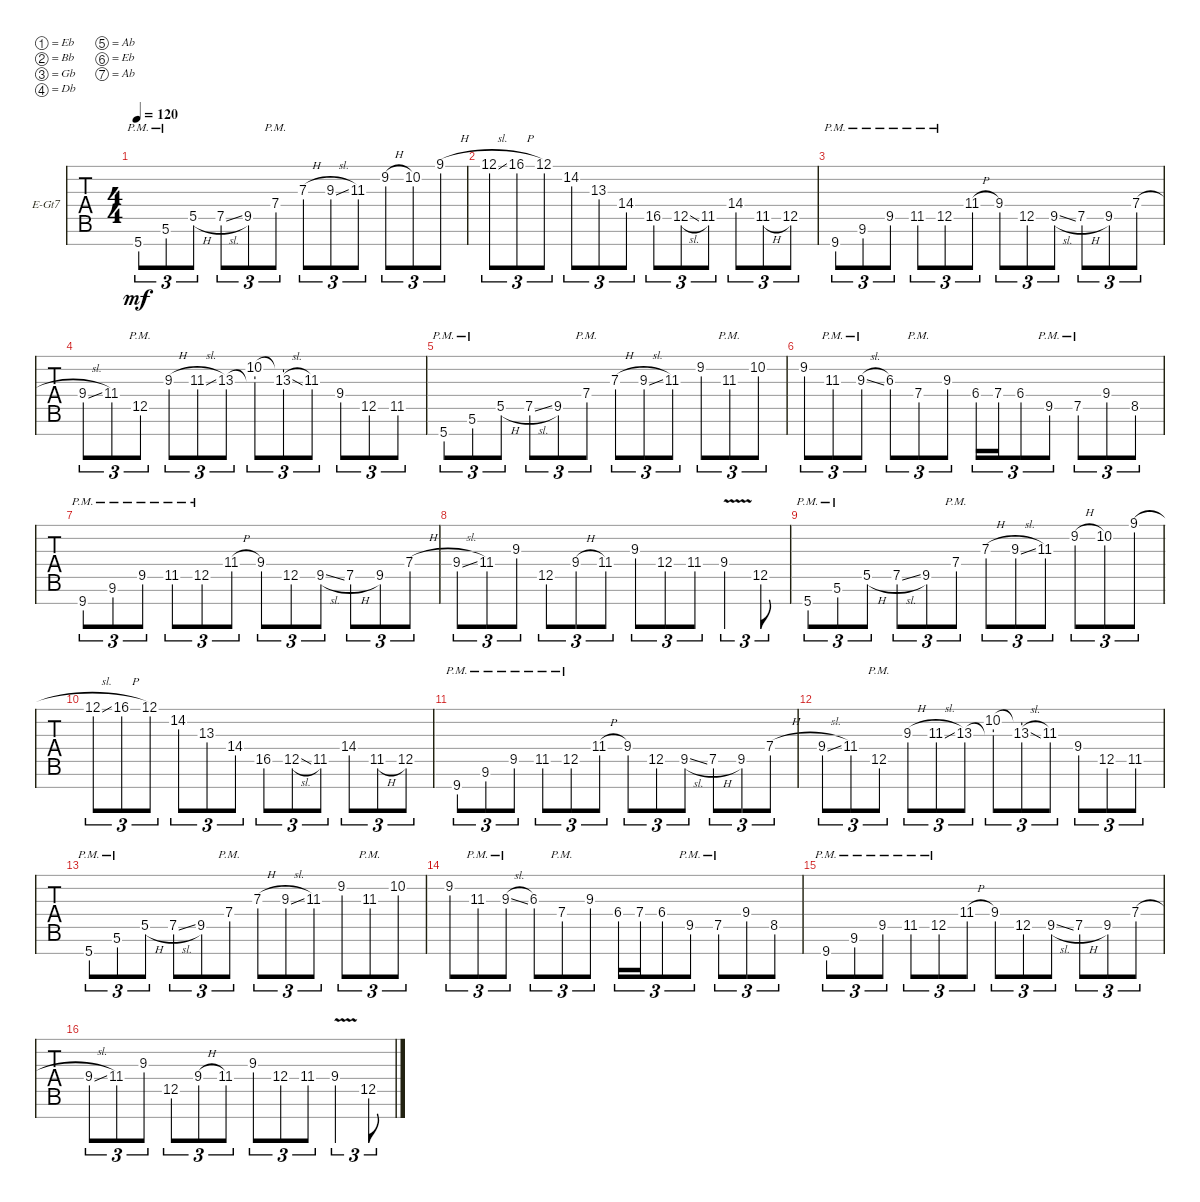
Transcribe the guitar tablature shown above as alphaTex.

\defaultSystemsLayout 4
\bracketExtendMode groupsimilarinstruments
\firstSystemTrackNameOrientation horizontal
\otherSystemsTrackNameOrientation horizontal
\track ("Aaron Lead" "E-Gt7") {instrument distortionguitar}
\staff {tabs}
\tuning (Eb4 Bb3 Gb3 Db3 Ab2 Eb2 Ab1)
\ts (4 4)
\tempo 120
\clef g2
\ks c
5.7{pm}.8{tu (3 2) dy mf} 5.6{pm}.8{tu (3 2)} 5.5{h}.8{tu (3 2)} 7.5{sl}.8{tu (3 2)} 9.5.8{tu (3 2)} 7.4{pm}.8{tu (3 2)} 7.3{h}.8{tu (3 2)} 9.3{sl}.8{tu (3 2)} 11.3.8{tu (3 2)} 9.2{h}.8{tu (3 2)} 10.2.8{tu (3 2)} 9.1{h}.8{tu (3 2)} |
12.1{sl}.8{tu (3 2)} 16.1{h}.8{tu (3 2)} 12.1.8{tu (3 2)} 14.2.8{tu (3 2)} 13.3.8{tu (3 2)} 14.4.8{tu (3 2)} 16.5.8{tu (3 2)} 12.5{sl}.8{tu (3 2)} 11.5.8{tu (3 2)} 14.4.8{tu (3 2)} 11.5{h}.8{tu (3 2)} 12.5.8{tu (3 2)} |
9.7{pm}.8{tu (3 2)} 9.6{pm}.8{tu (3 2)} 9.5{pm}.8{tu (3 2)} 11.5{pm}.8{tu (3 2)} 12.5{pm}.8{tu (3 2)} 11.4{h}.8{tu (3 2)} 9.4.8{tu (3 2)} 12.5.8{tu (3 2)} 9.5{sl}.8{tu (3 2)} 7.5{h}.8{tu (3 2)} 9.5.8{tu (3 2)} 7.4{h}.8{tu (3 2)} |
9.4{sl}.8{tu (3 2)} 11.4.8{tu (3 2)} 12.5{pm}.8{tu (3 2)} 9.3{h}.8{tu (3 2)} 11.3{sl}.8{tu (3 2)} 13.3.8{tu (3 2)} (10.2 13.3{t}).8{tu (3 2)} (13.3{sl} 10.2{t}).8{tu (3 2)} 11.3.8{tu (3 2)} 9.4.8{tu (3 2)} 12.5.8{tu (3 2)} 11.5.8{tu (3 2)} |
5.7{pm}.8{tu (3 2)} 5.6{pm}.8{tu (3 2)} 5.5{h}.8{tu (3 2)} 7.5{sl}.8{tu (3 2)} 9.5.8{tu (3 2)} 7.4{pm}.8{tu (3 2)} 7.3{h}.8{tu (3 2)} 9.3{sl}.8{tu (3 2)} 11.3.8{tu (3 2)} 9.2.8{tu (3 2)} 11.3{pm}.8{tu (3 2)} 10.2.8{tu (3 2)} |
9.2.8{tu (3 2)} 11.3{pm}.8{tu (3 2)} 9.3{sl pm}.8{tu (3 2)} 6.3.8{tu (3 2)} 7.4{pm}.8{tu (3 2)} 9.3.8{tu (3 2)} 6.4.16{tu (3 2)} 7.4.16{tu (3 2)} 6.4.8{tu (3 2)} 9.5{pm}.8{tu (3 2)} 7.5{pm}.8{tu (3 2)} 9.4.8{tu (3 2)} 8.5.8{tu (3 2)} |
9.7{pm}.8{tu (3 2)} 9.6{pm}.8{tu (3 2)} 9.5{pm}.8{tu (3 2)} 11.5{pm}.8{tu (3 2)} 12.5{pm}.8{tu (3 2)} 11.4{h}.8{tu (3 2)} 9.4.8{tu (3 2)} 12.5.8{tu (3 2)} 9.5{sl}.8{tu (3 2)} 7.5{h}.8{tu (3 2)} 9.5.8{tu (3 2)} 7.4{h}.8{tu (3 2)} |
9.4{sl}.8{tu (3 2)} 11.4.8{tu (3 2)} 9.3.8{tu (3 2)} 12.5.8{tu (3 2)} 9.4{h}.8{tu (3 2)} 11.4.8{tu (3 2)} 9.3.8{tu (3 2)} 12.4.8{tu (3 2)} 11.4.8{tu (3 2)} 9.4{v}.4{tu (3 2)} 12.5.8{tu (3 2)} |
5.7{pm}.8{tu (3 2)} 5.6{pm}.8{tu (3 2)} 5.5{h}.8{tu (3 2)} 7.5{sl}.8{tu (3 2)} 9.5.8{tu (3 2)} 7.4{pm}.8{tu (3 2)} 7.3{h}.8{tu (3 2)} 9.3{sl}.8{tu (3 2)} 11.3.8{tu (3 2)} 9.2{h}.8{tu (3 2)} 10.2.8{tu (3 2)} 9.1{h}.8{tu (3 2)} |
12.1{sl}.8{tu (3 2)} 16.1{h}.8{tu (3 2)} 12.1.8{tu (3 2)} 14.2.8{tu (3 2)} 13.3.8{tu (3 2)} 14.4.8{tu (3 2)} 16.5.8{tu (3 2)} 12.5{sl}.8{tu (3 2)} 11.5.8{tu (3 2)} 14.4.8{tu (3 2)} 11.5{h}.8{tu (3 2)} 12.5.8{tu (3 2)} |
9.7{pm}.8{tu (3 2)} 9.6{pm}.8{tu (3 2)} 9.5{pm}.8{tu (3 2)} 11.5{pm}.8{tu (3 2)} 12.5{pm}.8{tu (3 2)} 11.4{h}.8{tu (3 2)} 9.4.8{tu (3 2)} 12.5.8{tu (3 2)} 9.5{sl}.8{tu (3 2)} 7.5{h}.8{tu (3 2)} 9.5.8{tu (3 2)} 7.4{h}.8{tu (3 2)} |
9.4{sl}.8{tu (3 2)} 11.4.8{tu (3 2)} 12.5{pm}.8{tu (3 2)} 9.3{h}.8{tu (3 2)} 11.3{sl}.8{tu (3 2)} 13.3.8{tu (3 2)} (10.2 13.3{t}).8{tu (3 2)} (13.3{sl} 10.2{t}).8{tu (3 2)} 11.3.8{tu (3 2)} 9.4.8{tu (3 2)} 12.5.8{tu (3 2)} 11.5.8{tu (3 2)} |
5.7{pm}.8{tu (3 2)} 5.6{pm}.8{tu (3 2)} 5.5{h}.8{tu (3 2)} 7.5{sl}.8{tu (3 2)} 9.5.8{tu (3 2)} 7.4{pm}.8{tu (3 2)} 7.3{h}.8{tu (3 2)} 9.3{sl}.8{tu (3 2)} 11.3.8{tu (3 2)} 9.2.8{tu (3 2)} 11.3{pm}.8{tu (3 2)} 10.2.8{tu (3 2)} |
9.2.8{tu (3 2)} 11.3{pm}.8{tu (3 2)} 9.3{sl pm}.8{tu (3 2)} 6.3.8{tu (3 2)} 7.4{pm}.8{tu (3 2)} 9.3.8{tu (3 2)} 6.4.16{tu (3 2)} 7.4.16{tu (3 2)} 6.4.8{tu (3 2)} 9.5{pm}.8{tu (3 2)} 7.5{pm}.8{tu (3 2)} 9.4.8{tu (3 2)} 8.5.8{tu (3 2)} |
9.7{pm}.8{tu (3 2)} 9.6{pm}.8{tu (3 2)} 9.5{pm}.8{tu (3 2)} 11.5{pm}.8{tu (3 2)} 12.5{pm}.8{tu (3 2)} 11.4{h}.8{tu (3 2)} 9.4.8{tu (3 2)} 12.5.8{tu (3 2)} 9.5{sl}.8{tu (3 2)} 7.5{h}.8{tu (3 2)} 9.5.8{tu (3 2)} 7.4{h}.8{tu (3 2)} |
9.4{sl}.8{tu (3 2)} 11.4.8{tu (3 2)} 9.3.8{tu (3 2)} 12.5.8{tu (3 2)} 9.4{h}.8{tu (3 2)} 11.4.8{tu (3 2)} 9.3.8{tu (3 2)} 12.4.8{tu (3 2)} 11.4.8{tu (3 2)} 9.4{v}.4{tu (3 2)} 12.5.8{tu (3 2)}
